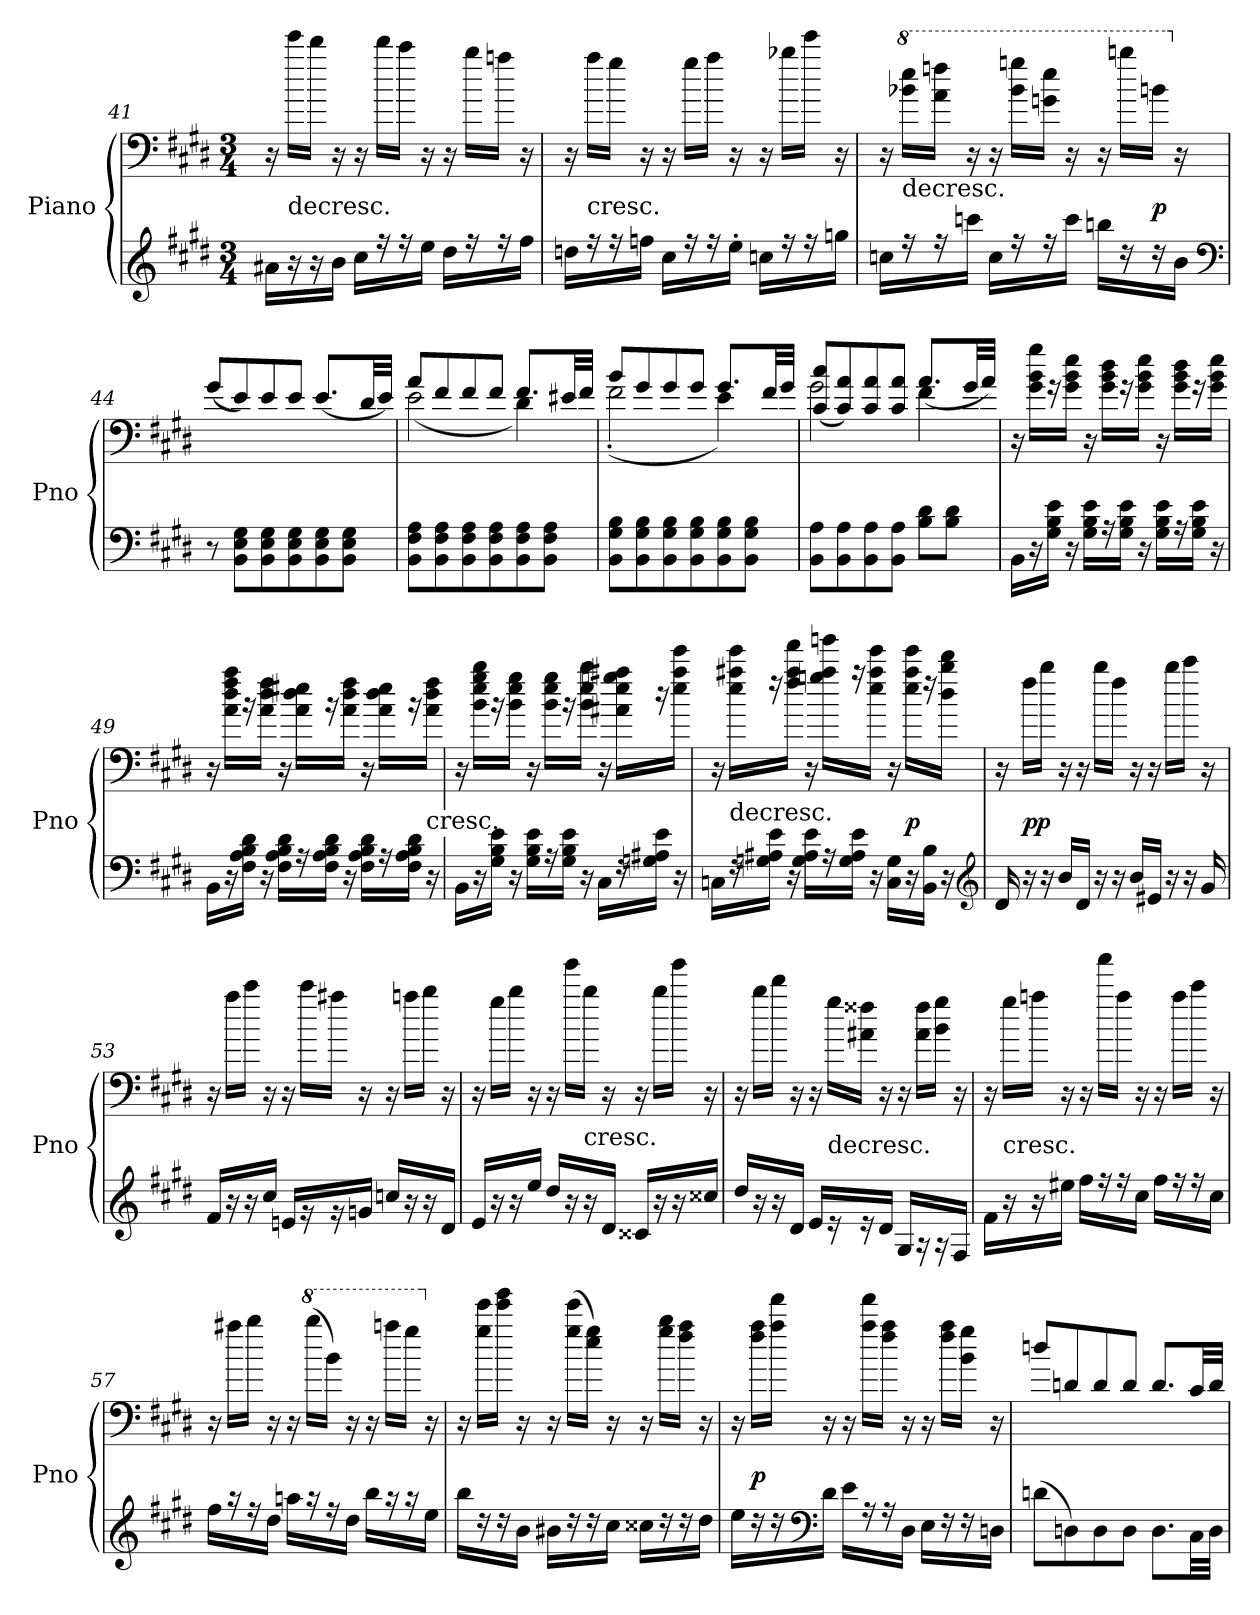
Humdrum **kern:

**kern	**kern	**dynam
*part1	*part1	*part1
*staff2	*staff1	*staff1/2
*I"Piano	*	*
*I'Pno	*	*
*clefG2	*clefF4	*
*k[f#c#g#d#]	*k[f#c#g#d#]	*
*E:	*E:	*
*M3/4	*M3/4	*
=41	=41	=41
16a#X\LL	16r	.
!	!LO:TX:c:t=decresc.	!
16r	16eee\LL	.
16r	16ddd#\JJ	.
16b\JJ	16r	.
16cc#\LL	16r	.
16r	16ddd#\LL	.
16r	16ccc#\JJ	.
16ee\JJ	16r	.
16dd#\LL	16r	.
16r	16bb\LL	.
16r	16aan\JJ	.
16ff#\JJ	16r	.
=42	=42	=42
16ddn\LL	16r	.
!	!LO:TX:c:t=cresc.	!
16r	16aa\LL	.
16r	16gg#\JJ	.
16ffn\JJ	16r	.
16cc#\LL	16r	.
16r	16gg#\LL	.
16r	16aa\JJ	.
16ee'\JJ	16r	.
16ccn\LL	16r	.
16r	16bb-X\LL	.
16r	16eee\JJ	.
16ggn\JJ	16r	.
=43	=43	=43
16ccn\LL	16r	.
*	*8va	*
!	!LO:TX:c:t=decresc.	!
16r	16bb-X\ 16eee\LL	.
16r	16aa\ 16fffn\JJ	.
16cccn\JJ	16r	.
16cc\LL	16r	.
16r	16bb-\ 16gggn\LL	.
16r	16ggn\ 16eee\JJ	.
16ccc\JJ	16r	.
16bbn\LL	16r	.
16r	16bbbn\LL	.
16r	16bbn\JJ	p
*	*X8va	*
16b\JJ	16r	.
*clefF4	*	*
=44	=44	=44
8r	(8g#/L	.
8BB\ 8E\ 8G#\L	8e/)	.
8BB\ 8E\ 8G#\	8e/	.
8BB\ 8E\ 8G#\	8e/J	.
8BB\ 8E\ 8G#\	(8.e/L	.
8BB\ 8E\ 8G#\J	.	.
.	32d#/LL	.
.	32e/JJJ)	.
=45	=45	=45
*	*^	*
8BB\ 8F#\ 8A\L	8a/L	(2e\	.
8BB\ 8F#\ 8A\	8f#/	.	.
8BB\ 8F#\ 8A\	8f#/	.	.
8BB\ 8F#\ 8A\	8f#/J	.	.
8BB\ 8F#\ 8A\	8.f#/L	4d#\)	.
8BB\ 8F#\ 8A\J	.	.	.
.	32e#X/LL	.	.
.	32f#/JJJ	.	.
=46	=46	=46	=46
8BB\ 8G#\ 8B\L	8b/L	(2f#'\	.
8BB\ 8G#\ 8B\	8g#/	.	.
8BB\ 8G#\ 8B\	8g#/	.	.
8BB\ 8G#\ 8B\	8g#/J	.	.
8BB\ 8G#\ 8B\	8.g#/L	4e\)	.
8BB\ 8G#\ 8B\J	.	.	.
.	32f#/LL	.	.
.	32g#/JJJ	.	.
=47	=47	=47	=47
8BB\ 8A\L	2g#\	(8c#/ 8cc#/L	.
8BB\ 8A\	.	8c#/ 8a/)	.
8BB\ 8A\	.	8c#/ 8a/	.
8BB\ 8A\J	.	8c#/ 8a/J	.
8B\ 8d#\L	4f#\	(8.a/L	.
8B\ 8d#\J	.	.	.
.	.	32g#/LL	.
.	.	32a/JJJ)	.
*	*v	*v	*
=48	=48	=48
16BB\LL	16r	.
16r	16g#\ 16b\ 16gg#\LL	.
16G#\ 16B\ 16e\JJ	16r	.
16r	16g#\ 16b\ 16ee\JJ	.
16G#\ 16B\ 16e\LL	16r	.
16r	16g#\ 16b\ 16dd#\LL	.
16G#\ 16B\ 16e\JJ	16r	.
16r	16g#\ 16b\ 16ee\JJ	.
16G#\ 16B\ 16e\LL	16r	.
16r	16g#\ 16b\ 16dd#\LL	.
16G#\ 16B\ 16e\JJ	16r	.
16r	16g#\ 16b\ 16ee\JJ	.
=49	=49	=49
16BB\LL	16r	.
16r	16a\ 16dd#\ 16ff#\ 16aa\LL	.
16F#\ 16A\ 16B\ 16d#\JJ	16r	.
16r	16a\ 16dd#\ 16ff#\JJ	.
16F#\ 16A\ 16B\ 16d#\LL	16r	.
16r	16a\ 16dd#\ 16ee#X\LL	.
16F#\ 16A\ 16B\ 16d#\JJ	16r	.
16r	16a\ 16dd#\ 16ff#\JJ	.
16F#\ 16A\ 16B\ 16d#\LL	16r	.
16r	16a\ 16dd#\ 16ee#\LL	.
16F#\ 16A\ 16B\ 16d#\JJ	16r	.
!	!LO:TX:c:t=cresc.	!
16r	16a\ 16dd#\ 16ff#\JJ	.
=50	=50	=50
16BB\LL	16r	.
16r	16b\ 16ee\ 16gg#\ 16bb\LL	.
16G#\ 16B\ 16e\JJ	16r	.
16r	16b\ 16ee\ 16gg#\JJ	.
16G#\ 16B\ 16e\LL	16r	.
16r	16b\ 16ee\ 16gg#\LL	.
16G#\ 16B\ 16e\JJ	16r	.
16r	16b\ 16ee\ 16bb\JJ	.
16C#\LL	16r	.
16r	16a#X\ 16ee\ 16ggn\ 16aa#X\LL	.
16Gn\ 16A#X\ 16e\JJ	16r	.
16r	16ee\ 16aa#\ 16eee\JJ	.
=51	=51	=51
16Cn\LL	16r	.
!	!LO:TX:c:t=decresc.	!
16r	16ee\ 16aa#X\ 16eee\LL	.
16Gn\ 16A#X\ 16e\JJ	16r	.
16r	16ff#\ 16aa#\ 16fff#\JJ	.
16G\ 16A#\ 16e\LL	16r	.
16r	16ggn\ 16aa#\ 16gggn\LL	.
16G\ 16A#\ 16e\JJ	16r	.
16r	16ee\ 16aa#\ 16eee\JJ	.
16C\ 16G\LL	16r	.
16r	16ee\ 16aa#\ 16eee\LL	p
16BB\ 16B\JJ	16r	.
16r	16dd#\ 16bb\ 16ddd#\JJ	.
*clefG2	*	*
=52	=52	=52
16d#/	16r	.
16r	16ff#\LL	pp
16r	16bb\JJ	.
16b/LL	16r	.
16d#/JJ	16r	.
16r	16bb\LL	.
16r	16ff#\JJ	.
16b/LL	16r	.
16e#X/JJ	16r	.
16r	16bb\LL	.
16r	16ccc#\JJ	.
16g#/	16r	.
=53	=53	=53
16f#/LL	16r	.
16r	16aa\LL	.
16r	16ccc#\JJ	.
16cc#/JJ	16r	.
16en/LL	16r	.
16r	16ccc#\LL	.
16r	16aa#X\JJ	.
16gn/JJ	16r	.
16ccn/LL	16r	.
16r	16aan\LL	.
16r	16bb\JJ	.
16d#/JJ	16r	.
=54	=54	=54
16e/LL	16r	.
16r	16gg#\LL	.
16r	16bb\JJ	.
16ee/JJ	16r	.
16dd#/LL	16r	.
16r	16ggg#\LL	.
!	!LO:TX:c:t=cresc.	!
16r	16bb\JJ	.
16d#/JJ	16r	.
16c##X/LL	16r	.
16r	16bb\LL	.
16r	16ggg#\JJ	.
16cc##X/JJ	16r	.
=55	=55	=55
16dd#/LL	16r	.
16r	16bb\LL	.
16r	16ddd#\JJ	.
16d#/JJ	16r	.
16e/LL	16r	.
!	!LO:TX:c:t=decresc.	!
16r	16gg#\LL	.
16r	16a#X\ 16ff##X\JJ	.
16d#/JJ	16r	.
16G#/LL	16r	.
16r	16a#\ 16ff##\LL	.
16r	16b\ 16gg#\JJ	.
16F#/JJ	16r	.
=56	=56	=56
16f#\LL	16r	.
!	!LO:TX:c:t=cresc.	!
16r	16gg#\LL	.
16r	16aan\JJ	.
16ee#X\JJ	16r	.
16ff#\LL	16r	.
16r	16aaa\LL	.
16r	16aa\JJ	.
16cc#\JJ	16r	.
16ff#\LL	16r	.
16r	16aa\LL	.
16r	16ccc#\JJ	.
16cc#\JJ	16r	.
=57	=57	=57
16ff#\LL	16r	.
16r	16aa#X\LL	.
16r	16bb\JJ	.
16dd#\JJ	16r	.
16aan\LL	16r	.
*	*8va	*
16r	(16bbb\LL	.
16r	16bb\JJ)	.
16dd#\JJ	16r	.
16bb\LL	16r	.
16r	16aaan\LL	.
16r	16ggg#\JJ	.
*	*X8va	*
16ee\JJ	16r	.
=58	=58	=58
16bb\LL	16r	.
16r	16gg#\ 16eee\LL	.
16r	16eee\ 16ggg#\JJ	.
16b\JJ	16r	.
16b#X\LL	16r	.
16r	(16gg#\ 16eee\LL	.
16r	16ee\ 16gg#\JJ)	.
16cc#\JJ	16r	.
16cc##X\LL	16r	.
16r	16gg#\ 16bb\LL	.
16r	16ff#\ 16aa\JJ	.
16dd#\JJ	16r	.
=59	=59	=59
16ee\LL	16r	.
16r	16ff#\ 16aa\LL	p
16r	16aa\ 16fff#\JJ	.
*clefF4	*	*
16d#\JJ	16r	.
16e\LL	16r	.
16r	16aa\ 16fff#\LL	.
16r	16ff#\ 16aa\JJ	.
16D#\JJ	16r	.
16E\LL	16r	.
16r	16ff#\ 16aa\LL	.
16r	16b\ 16gg#\JJ	.
16Dn\JJ	16r	.
=60	=60	=60
(8dn\L	8ddn/L	.
8Dn\)	8dn/	.
8D\	8d/	.
8D\J	8d/J	.
8.D\L	8.d/L	.
32C#\LL	32c#/LL	.
32D\JJJ	32d/JJJ	.
=	=	=
*-	*-	*-
